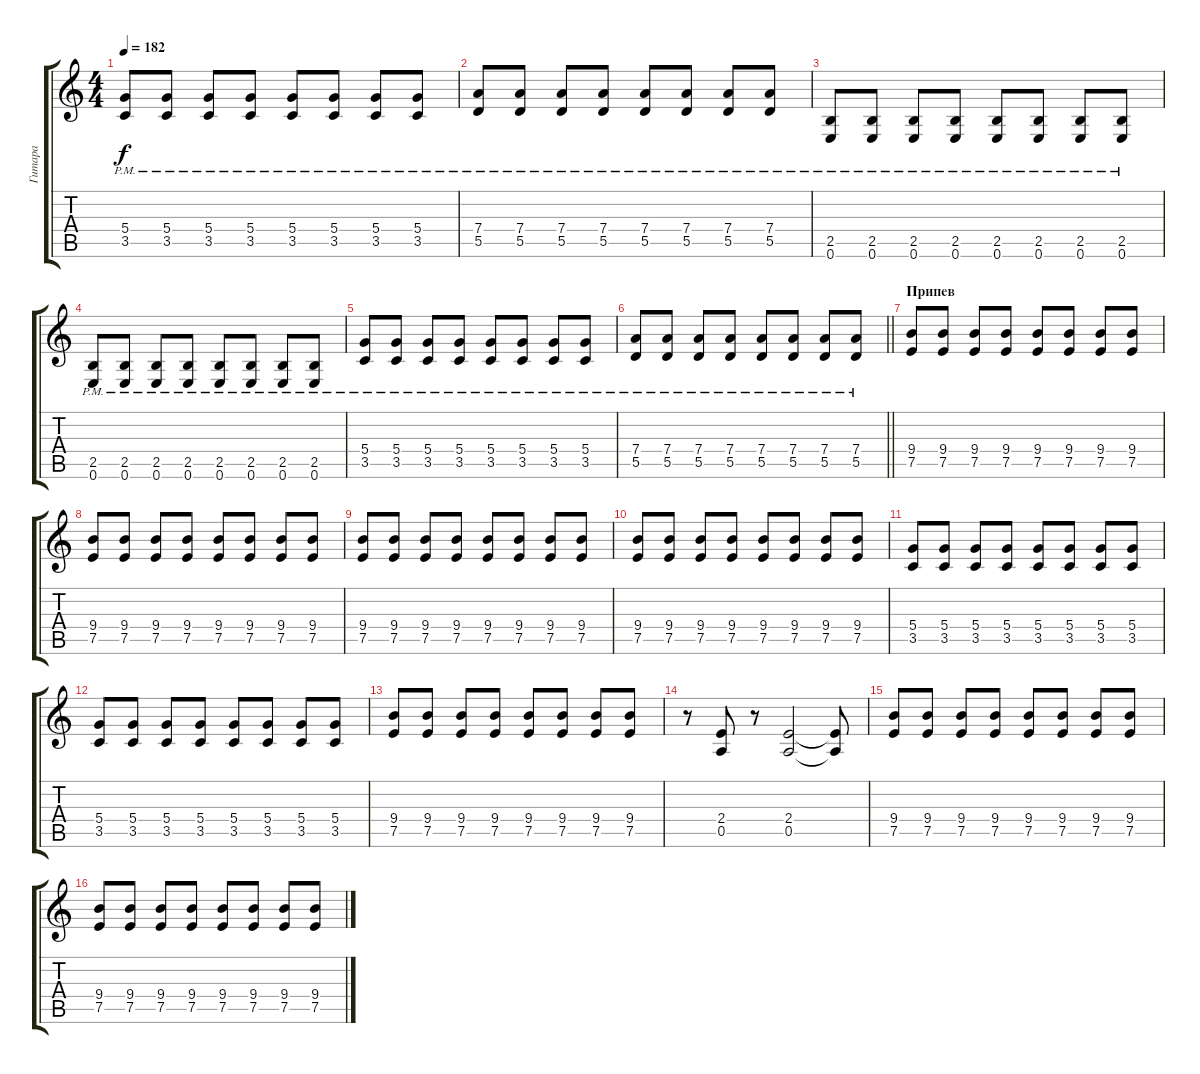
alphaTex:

\track ("Гитара" "Гитара") {instrument distortionguitar}
\staff {score tabs}
\tuning (E4 B3 G3 D3 A2 E2) {hide}
\ts (4 4)
\tempo 182
\clef g2
\ks c
(5.4{pm} 3.5{pm}).8{dy f} (5.4{pm} 3.5{pm}).8 (5.4{pm} 3.5{pm}).8 (5.4{pm} 3.5{pm}).8 (5.4{pm} 3.5{pm}).8 (5.4{pm} 3.5{pm}).8 (5.4{pm} 3.5{pm}).8 (5.4{pm} 3.5{pm}).8 |
(7.4{pm} 5.5{pm}).8 (7.4{pm} 5.5{pm}).8 (7.4{pm} 5.5{pm}).8 (7.4{pm} 5.5{pm}).8 (7.4{pm} 5.5{pm}).8 (7.4{pm} 5.5{pm}).8 (7.4{pm} 5.5{pm}).8 (7.4{pm} 5.5{pm}).8 |
(2.5{pm} 0.6{pm}).8 (2.5{pm} 0.6{pm}).8 (2.5{pm} 0.6{pm}).8 (2.5{pm} 0.6{pm}).8 (2.5{pm} 0.6{pm}).8 (2.5{pm} 0.6{pm}).8 (2.5{pm} 0.6{pm}).8 (2.5{pm} 0.6{pm}).8 |
(2.5{pm} 0.6{pm}).8 (2.5{pm} 0.6{pm}).8 (2.5{pm} 0.6{pm}).8 (2.5{pm} 0.6{pm}).8 (2.5{pm} 0.6{pm}).8 (2.5{pm} 0.6{pm}).8 (2.5{pm} 0.6{pm}).8 (2.5{pm} 0.6{pm}).8 |
(5.4{pm} 3.5{pm}).8 (5.4{pm} 3.5{pm}).8 (5.4{pm} 3.5{pm}).8 (5.4{pm} 3.5{pm}).8 (5.4{pm} 3.5{pm}).8 (5.4{pm} 3.5{pm}).8 (5.4{pm} 3.5{pm}).8 (5.4{pm} 3.5{pm}).8 |
\barLineRight lightlight
(7.4{pm} 5.5{pm}).8 (7.4{pm} 5.5{pm}).8 (7.4{pm} 5.5{pm}).8 (7.4{pm} 5.5{pm}).8 (7.4{pm} 5.5{pm}).8 (7.4{pm} 5.5{pm}).8 (7.4{pm} 5.5{pm}).8 (7.4{pm} 5.5{pm}).8 |
\section ("" "Припев")
(9.4 7.5).8 (9.4 7.5).8 (9.4 7.5).8 (9.4 7.5).8 (9.4 7.5).8 (9.4 7.5).8 (9.4 7.5).8 (9.4 7.5).8 |
(9.4 7.5).8 (9.4 7.5).8 (9.4 7.5).8 (9.4 7.5).8 (9.4 7.5).8 (9.4 7.5).8 (9.4 7.5).8 (9.4 7.5).8 |
(9.4 7.5).8 (9.4 7.5).8 (9.4 7.5).8 (9.4 7.5).8 (9.4 7.5).8 (9.4 7.5).8 (9.4 7.5).8 (9.4 7.5).8 |
(9.4 7.5).8 (9.4 7.5).8 (9.4 7.5).8 (9.4 7.5).8 (9.4 7.5).8 (9.4 7.5).8 (9.4 7.5).8 (9.4 7.5).8 |
(5.4 3.5).8 (5.4 3.5).8 (5.4 3.5).8 (5.4 3.5).8 (5.4 3.5).8 (5.4 3.5).8 (5.4 3.5).8 (5.4 3.5).8 |
(5.4 3.5).8 (5.4 3.5).8 (5.4 3.5).8 (5.4 3.5).8 (5.4 3.5).8 (5.4 3.5).8 (5.4 3.5).8 (5.4 3.5).8 |
(9.4 7.5).8 (9.4 7.5).8 (9.4 7.5).8 (9.4 7.5).8 (9.4 7.5).8 (9.4 7.5).8 (9.4 7.5).8 (9.4 7.5).8 |
r.8 (2.4 0.5).8 r.8 (2.4 0.5).2 (2.4{t} 0.5{t}).8 |
(9.4 7.5).8 (9.4 7.5).8 (9.4 7.5).8 (9.4 7.5).8 (9.4 7.5).8 (9.4 7.5).8 (9.4 7.5).8 (9.4 7.5).8 |
(9.4 7.5).8 (9.4 7.5).8 (9.4 7.5).8 (9.4 7.5).8 (9.4 7.5).8 (9.4 7.5).8 (9.4 7.5).8 (9.4 7.5).8
